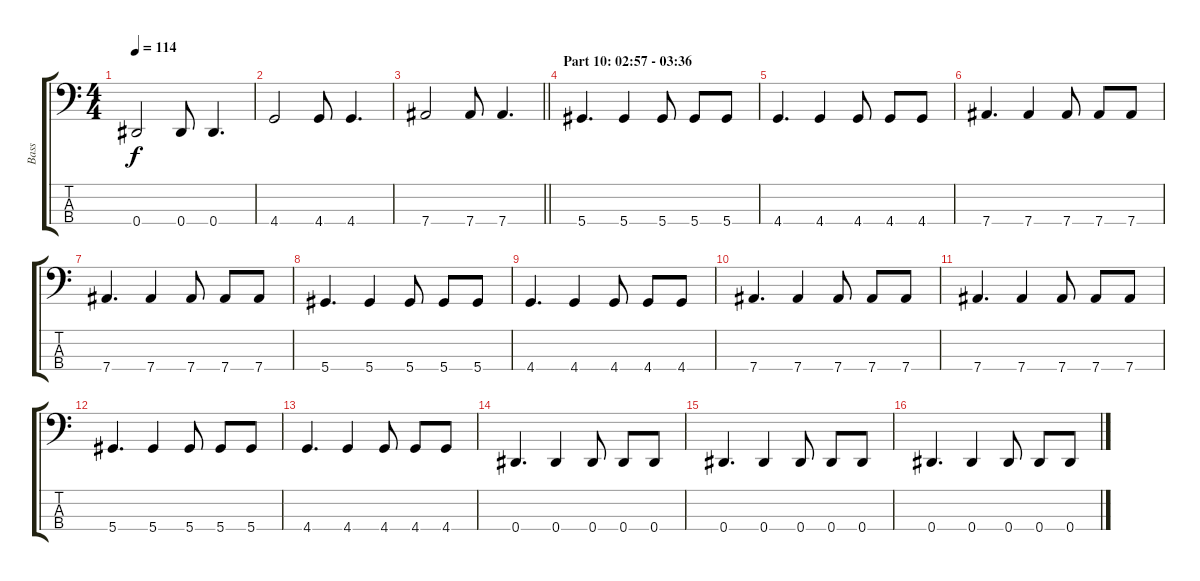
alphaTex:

\track ("Bass" "Bass") {instrument electricbassfinger}
\staff {score tabs}
\tuning (Gb2 Db2 Ab1 Eb1) {hide}
\ts (4 4)
\tempo 114
\clef f4
\ks c
0.4.2{dy f} 0.4.8 0.4.4{d} |
4.4.2 4.4.8 4.4.4{d} |
\barLineRight lightlight
7.4.2 7.4.8 7.4.4{d} |
\section ("" "Part 10: 02:57 - 03:36")
5.4.4{d} 5.4.4 5.4.8 5.4.8 5.4.8 |
4.4.4{d} 4.4.4 4.4.8 4.4.8 4.4.8 |
7.4.4{d} 7.4.4 7.4.8 7.4.8 7.4.8 |
7.4.4{d} 7.4.4 7.4.8 7.4.8 7.4.8 |
5.4.4{d} 5.4.4 5.4.8 5.4.8 5.4.8 |
4.4.4{d} 4.4.4 4.4.8 4.4.8 4.4.8 |
7.4.4{d} 7.4.4 7.4.8 7.4.8 7.4.8 |
7.4.4{d} 7.4.4 7.4.8 7.4.8 7.4.8 |
5.4.4{d} 5.4.4 5.4.8 5.4.8 5.4.8 |
4.4.4{d} 4.4.4 4.4.8 4.4.8 4.4.8 |
0.4.4{d} 0.4.4 0.4.8 0.4.8 0.4.8 |
0.4.4{d} 0.4.4 0.4.8 0.4.8 0.4.8 |
0.4.4{d} 0.4.4 0.4.8 0.4.8 0.4.8
